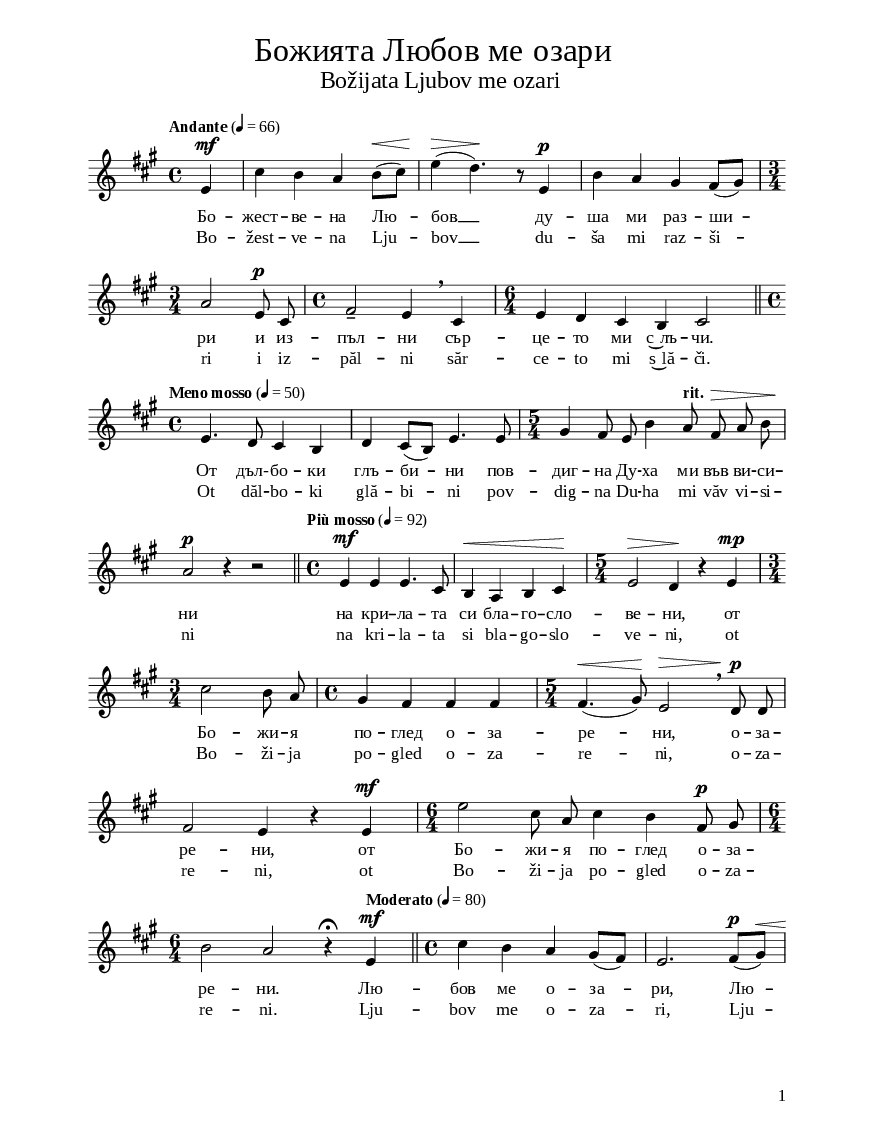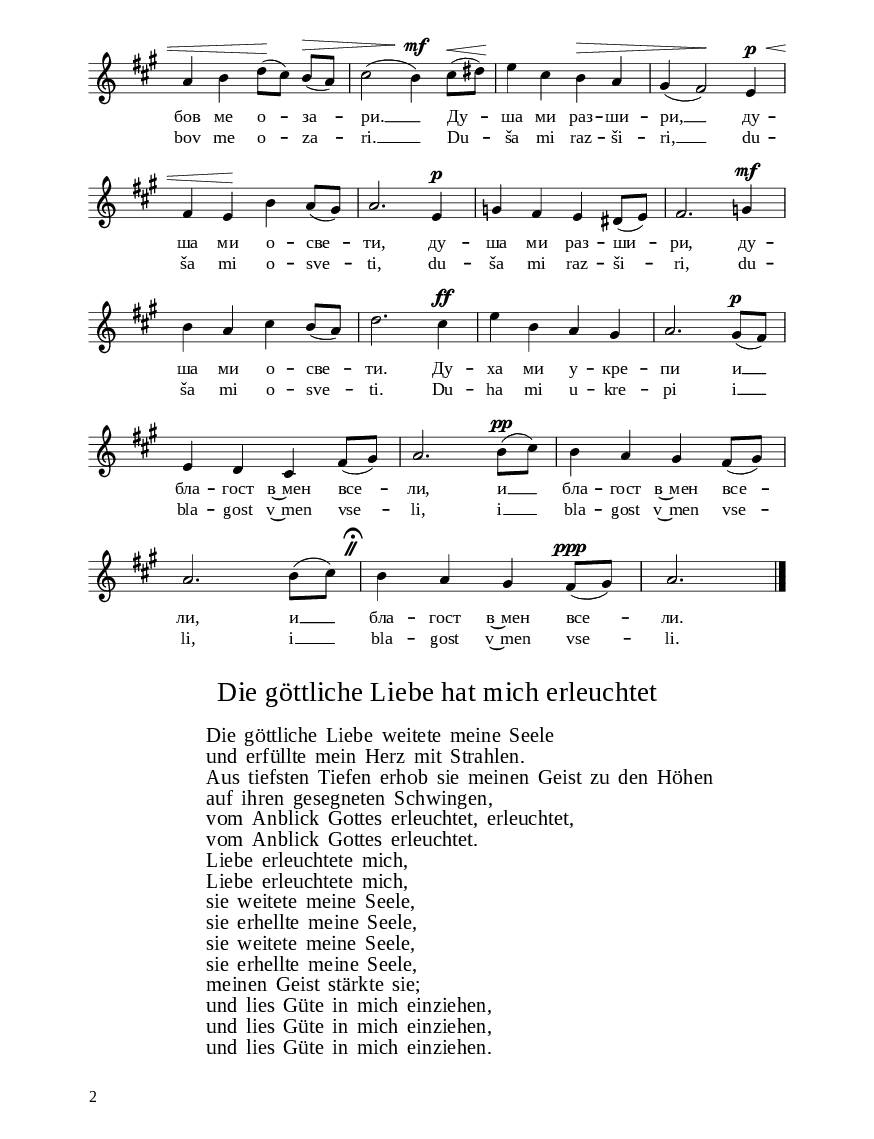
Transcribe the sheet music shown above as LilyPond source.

\version "2.24.2"

% include paper part and global functions
\include "include/globals.ily"

\bookpart {
  \label #'ref206
  \tocItem \markup "Божията Любов ме озари – Božijata Ljubov me ozari  "
  \include "include/bookpart-paper.ily"
  \score {
    \include "include/score-layout.ily"

    \new Voice \absolute {
      \clef treble
      \key a \major
      \time 4/4
      \tempoFunc "Andante" 4 "66"
      \autoBeamOff
      \partial 4
      e'4 ^\mf  | % 2
      cis''4  b'4  a'4  b'8 ( [ ^\<
      cis''8 ) ] | % 3
      e''4 ( ^\! ^\>  d''4. ) \! r8  e'4^\p | % 4
      b'4  a'4  gis'4  fis'8 ( [
      gis'8 ) ] \break| % 5
      \time 3/4  | % 5
      a'2  e'8  ^\p  cis'8   | % 6
      \time 4/4  | % 6
      fis'2 --  e'4   \breathe cis'4 | % 7
      \time 6/4  | % 7
      e'4  d'4  cis'4  b4  cis'2 \bar
      "||"
      \time 4/4  \break | % 8
      | % 8
      \tempoFunc "Meno mosso" 4 "50"
      e'4.  d'8  cis'4  b4 | % 9
      d'4  cis'8 ( [  b8 ) ]  e'4.  e'8
      |
      \time 5/4  |
      gis'4  fis'8   e'8  b'4 \tempo "rit." a'8
      fis'8 ^\>  a'8  b'8
      \break | % 11
      a'2 ^\! ^\p r4 r2 \bar "||"
      \time 4/4   | % 12
      \tempoFunc "Più mosso" 4 "92" e'4 ^\mf

      e'4
      e'4.   cis'8 | % 13
      b4 ^\<  a4  b4  cis'4 ^\!  | % 14
      \time 5/4  | % 14
      e'2 ^\>  d'4 ^\! r4  e'4 ^\mp \break | % 15
      \time 3/4  | % 15
      cis''2  b'8   a'8  | % 16
      \time 4/4  | % 16
      gis'4  fis'4  fis'4  fis'4 | % 17
      \time 5/4  | % 17
      fis'4. ( ^\<  gis'8 ) ^\!  e'2 ^\> \breathe d'8 
      ^\!  ^\p  d'8 \break | % 18
      fis'2  e'4 r4  e'4 ^\mf | % 19
      \time 6/4  | % 19
      e''2  cis''8   a'8   cis''4
      b'4  fis'8  ^\p  gis'8 | \time 6/4 \break 

      b'2  a'2 r4 ^\fermata
      \tempoFunc "Moderato" 4 "80"
      e'4
      ^\mf | % 21
      \time 4/4  | \bar "||" % 21
      cis''4  b'4  a'4  gis'8 ( [
      fis'8 ) ]  | % 22
      e'2.  fis'8 ( [ ^\p  gis'8 ) ] ^\< \break | % 23
      a'4  b'4  d''8 ( [ ^\!  cis''8 )
      ]  b'8 ( [ ^\>  a'8 ) ] | % 24
      cis''2 (  b'4 ) ^\! ^\mf  cis''8 ( [ ^\<
      dis''8 ) ] | % 25
      e''4 ^\!  cis''4  b'4 ^\>  a'4 | % 26
      gis'4 (  fis'2 ) ^\!  e'4 ^\p ^\< \break | % 27
      fis'4  e'4 ^\! b'4  a'8 ( [
      gis'8 ) ] | % 28
      a'2.  e'4 ^\p | % 29
      g'4  fis'4  e'4  dis'8 ( [  e'8
      ) ] |
      fis'2.  g'4 ^\mf \break | % 31
      b'4  a'4  cis''4  b'8 ( [  a'8
      ) ] | % 32
      d''2.  cis''4 ^\ff  | % 33
      e''4  b'4  a'4  gis'4 | % 34
      a'2.  gis'8 ( [ ^\p  fis'8 ) ] \break | % 35
      e'4  d'4  cis'4  fis'8 ( [  gis'8
      ) ] | % 36
      a'2.  b'8 ( [ ^\pp  cis''8 ) ]
      | % 37
      b'4  a'4  gis'4  fis'8 ( [
      gis'8 ) ] | \break % 38
      a'2.  b'8 ( [  cis''8 ) ]
      ^\markup { 
        \override #'(baseline-skip . 1.2)        
        \column {
          \line { "   " \musicglyph #"scripts.ufermata"}
          \line { "   " \musicglyph #"scripts.caesura.straight" }
        } 
      }
      | % 39
      b'4  a'4  gis'4  fis'8 ( [ ^\ppp
      gis'8 ) ] |
      a'2. \bar "|."
    }

    \addlyrics {
      Бо -- жест -- ве -- на Лю -- бов __
      ду -- ша ми раз -- ши -- ри
      и из -- пъл -- ни сър -- це -- то
      ми с~лъ -- чи. От "дъл-" -- бо -- ки
      глъ -- би -- ни пов -- диг -- на
      Ду -- ха ми във ви -- си -- ни на
      кри -- ла -- та си бла -- го -- сло
      -- ве -- ни, от Бо -- жи -- я по --
      глед о -- за -- ре -- ни, о -- за
      -- ре -- ни, от Бо -- жи -- я по --
      глед о -- за -- ре -- ни. Лю -- бов
      ме о -- за -- ри, Лю -- бов
      ме о -- за -- ри. __ Ду --
      ша ми раз -- ши -- ри,  __ ду --
      ша ми о -- све  -- ти, ду -- ша
      ми раз -- ши  -- ри, ду -- ша ми
      о -- све -- ти. Ду -- ха ми у --
      кре -- пи и __  бла -- гост в~мен
      все -- ли, и __ бла -- гост
      в~мен все -- ли, и __ бла --
      гост в~мен все -- ли.}
      \addlyrics {
      Bo -- žest -- ve -- na Lju -- bov __
      du -- ša mi raz -- ši -- ri
      i iz -- păl -- ni săr -- ce -- to
      mi s~lă -- či. Ot dăl -- bo -- ki
      glă -- bi -- ni pov -- dig -- na
      Du -- ha mi văv vi -- si -- ni na
      kri -- la -- ta si bla -- go -- slo
      -- ve -- ni, ot Bo -- ži -- ja po --
      gled o -- za -- re -- ni, o -- za
      -- re -- ni, ot Bo -- ži -- ja po --
      gled o -- za -- re -- ni. Lju -- bov
      me o -- za -- ri, Lju -- bov
      me o -- za -- ri. __ Du --
      ša mi raz -- ši -- ri,  __ du --
      ša mi o -- sve  -- ti, du -- ša
      mi raz -- ši  -- ri, du -- ša mi
      o -- sve -- ti. Du -- ha mi u --
      kre -- pi i __  bla -- gost v~men
      vse -- li, i __ bla -- gost
      v~men vse -- li, i  __ bla --
      gost v~men vse -- li.}


        \header {
          title = \titleFunc "Божията Любов ме озари " " Božijata Ljubov me ozari"
        }

        \midi{}

      } % score



      % include foreign translation(s) of the song
      \version "2.24.2"

\markup \fill-line { \fontsize #deTitleFontSize "Die göttliche Liebe hat mich erleuchtet" }
\markup \null
\markup \null
\markup \fontsize #deCoupletFontSize {
  \hspace #10
  \override #`(baseline-skip . ,deCoupletBaselineSkip)

  \column {


    \line { " "Die göttliche Liebe weitete meine Seele  }

    \line { " "und erfüllte mein Herz mit Strahlen.  }

    \line { " "Aus tiefsten Tiefen erhob sie meinen Geist zu den Höhen  }

    \line { " "auf ihren gesegneten Schwingen,   }

    \line { " "vom Anblick Gottes erleuchtet, erleuchtet,  }

    \line { " "vom Anblick Gottes erleuchtet.   }

    \line { " "Liebe erleuchtete mich,   }

    \line { " "Liebe erleuchtete mich,  }

    \line { " "sie weitete meine Seele,   }

    \line { " "sie erhellte meine Seele,   }

    \line { " "sie weitete meine Seele,   }

    \line { " "sie erhellte meine Seele,   }

    \line { " "meinen Geist stärkte sie;   }

    \line { " "und lies Güte in mich einziehen, }

    \line { " " und lies Güte in mich einziehen, }
    
    \line { " " und lies Güte in mich einziehen.  }
  }
}


    } % bookpart

    % Più mosso
    %
